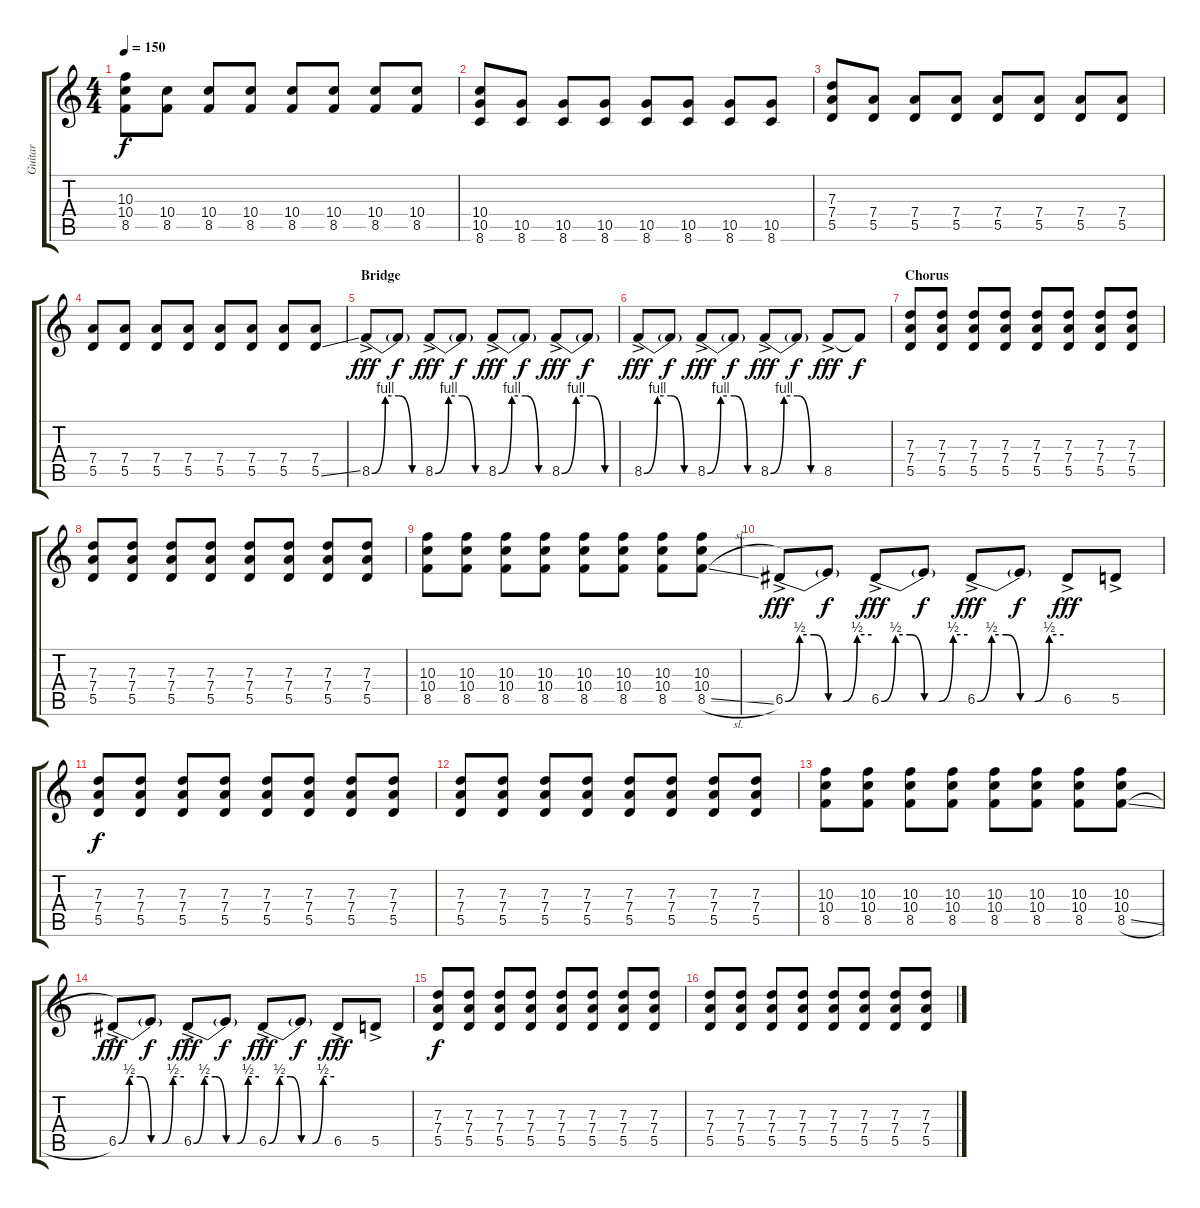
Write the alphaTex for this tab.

\track ("Guitar" "Guitar") {instrument overdrivenguitar}
\staff {score tabs}
\tuning (E4 B3 G3 D3 A2 E2) {hide}
\ts (4 4)
\tempo 150
\clef g2
\ks c
(10.3 10.4 8.5).8{dy f} (10.4 8.5).8 (10.4 8.5).8 (10.4 8.5).8 (10.4 8.5).8 (10.4 8.5).8 (10.4 8.5).8 (10.4 8.5).8 |
(10.4 10.5 8.6).8 (10.5 8.6).8 (10.5 8.6).8 (10.5 8.6).8 (10.5 8.6).8 (10.5 8.6).8 (10.5 8.6).8 (10.5 8.6).8 |
(7.3 7.4 5.5).8 (7.4 5.5).8 (7.4 5.5).8 (7.4 5.5).8 (7.4 5.5).8 (7.4 5.5).8 (7.4 5.5).8 (7.4 5.5).8 |
(7.4 5.5).8 (7.4 5.5).8 (7.4 5.5).8 (7.4 5.5).8 (7.4 5.5).8 (7.4 5.5).8 (7.4 5.5).8 (7.4 5.5{ss}).8 |
\section ("" "Bridge")
8.5{be (custom 0 0 15 4 30 4 45 0 60 0) ac}.8{dy fff} 8.5{t}.8{dy f} 8.5{be (custom 0 0 15 4 30 4 45 0 60 0) ac}.8{dy fff} 8.5{t}.8{dy f} 8.5{be (custom 0 0 15 4 30 4 45 0 60 0) ac}.8{dy fff} 8.5{t}.8{dy f} 8.5{be (custom 0 0 15 4 30 4 45 0 60 0) ac}.8{dy fff} 8.5{t}.8{dy f} |
8.5{be (custom 0 0 15 4 30 4 45 0 60 0) ac}.8{dy fff} 8.5{t}.8{dy f} 8.5{be (custom 0 0 15 4 30 4 45 0 60 0) ac}.8{dy fff} 8.5{t}.8{dy f} 8.5{be (custom 0 0 15 4 30 4 45 0 60 0) ac}.8{dy fff} 8.5{t}.8{dy f} 8.5{ac}.8{dy fff} 8.5{t}.8{dy f} |
\section ("" "Chorus")
(7.3 7.4 5.5).8 (7.3 7.4 5.5).8 (7.3 7.4 5.5).8 (7.3 7.4 5.5).8 (7.3 7.4 5.5).8 (7.3 7.4 5.5).8 (7.3 7.4 5.5).8 (7.3 7.4 5.5).8 |
(7.3 7.4 5.5).8 (7.3 7.4 5.5).8 (7.3 7.4 5.5).8 (7.3 7.4 5.5).8 (7.3 7.4 5.5).8 (7.3 7.4 5.5).8 (7.3 7.4 5.5).8 (7.3 7.4 5.5).8 |
(10.3 10.4 8.5).8 (10.3 10.4 8.5).8 (10.3 10.4 8.5).8 (10.3 10.4 8.5).8 (10.3 10.4 8.5).8 (10.3 10.4 8.5).8 (10.3 10.4 8.5).8 (10.3 10.4 8.5{sl}).8 |
6.5{be (custom 0 0 10 2 20 2 30 0 40 0 50 2 60 2) ac}.8{dy fff} 6.5{t}.8{dy f} 6.5{be (custom 0 0 10 2 20 2 30 0 40 0 50 2 60 2) ac}.8{dy fff} 6.5{t}.8{dy f} 6.5{be (custom 0 0 10 2 20 2 30 0 40 0 50 2 60 2) ac}.8{dy fff} 6.5{t}.8{dy f} 6.5{ac}.8{dy fff} 5.5{ac}.8 |
(7.3 7.4 5.5).8{dy f} (7.3 7.4 5.5).8 (7.3 7.4 5.5).8 (7.3 7.4 5.5).8 (7.3 7.4 5.5).8 (7.3 7.4 5.5).8 (7.3 7.4 5.5).8 (7.3 7.4 5.5).8 |
(7.3 7.4 5.5).8 (7.3 7.4 5.5).8 (7.3 7.4 5.5).8 (7.3 7.4 5.5).8 (7.3 7.4 5.5).8 (7.3 7.4 5.5).8 (7.3 7.4 5.5).8 (7.3 7.4 5.5).8 |
(10.3 10.4 8.5).8 (10.3 10.4 8.5).8 (10.3 10.4 8.5).8 (10.3 10.4 8.5).8 (10.3 10.4 8.5).8 (10.3 10.4 8.5).8 (10.3 10.4 8.5).8 (10.3 10.4 8.5{sl}).8 |
6.5{be (custom 0 0 10 2 20 2 30 0 40 0 50 2 60 2) ac}.8{dy fff} 6.5{t}.8{dy f} 6.5{be (custom 0 0 10 2 20 2 30 0 40 0 50 2 60 2) ac}.8{dy fff} 6.5{t}.8{dy f} 6.5{be (custom 0 0 10 2 20 2 30 0 40 0 50 2 60 2) ac}.8{dy fff} 6.5{t}.8{dy f} 6.5{ac}.8{dy fff} 5.5{ac}.8 |
(7.3 7.4 5.5).8{dy f} (7.3 7.4 5.5).8 (7.3 7.4 5.5).8 (7.3 7.4 5.5).8 (7.3 7.4 5.5).8 (7.3 7.4 5.5).8 (7.3 7.4 5.5).8 (7.3 7.4 5.5).8 |
(7.3 7.4 5.5).8 (7.3 7.4 5.5).8 (7.3 7.4 5.5).8 (7.3 7.4 5.5).8 (7.3 7.4 5.5).8 (7.3 7.4 5.5).8 (7.3 7.4 5.5).8 (7.3 7.4 5.5).8
